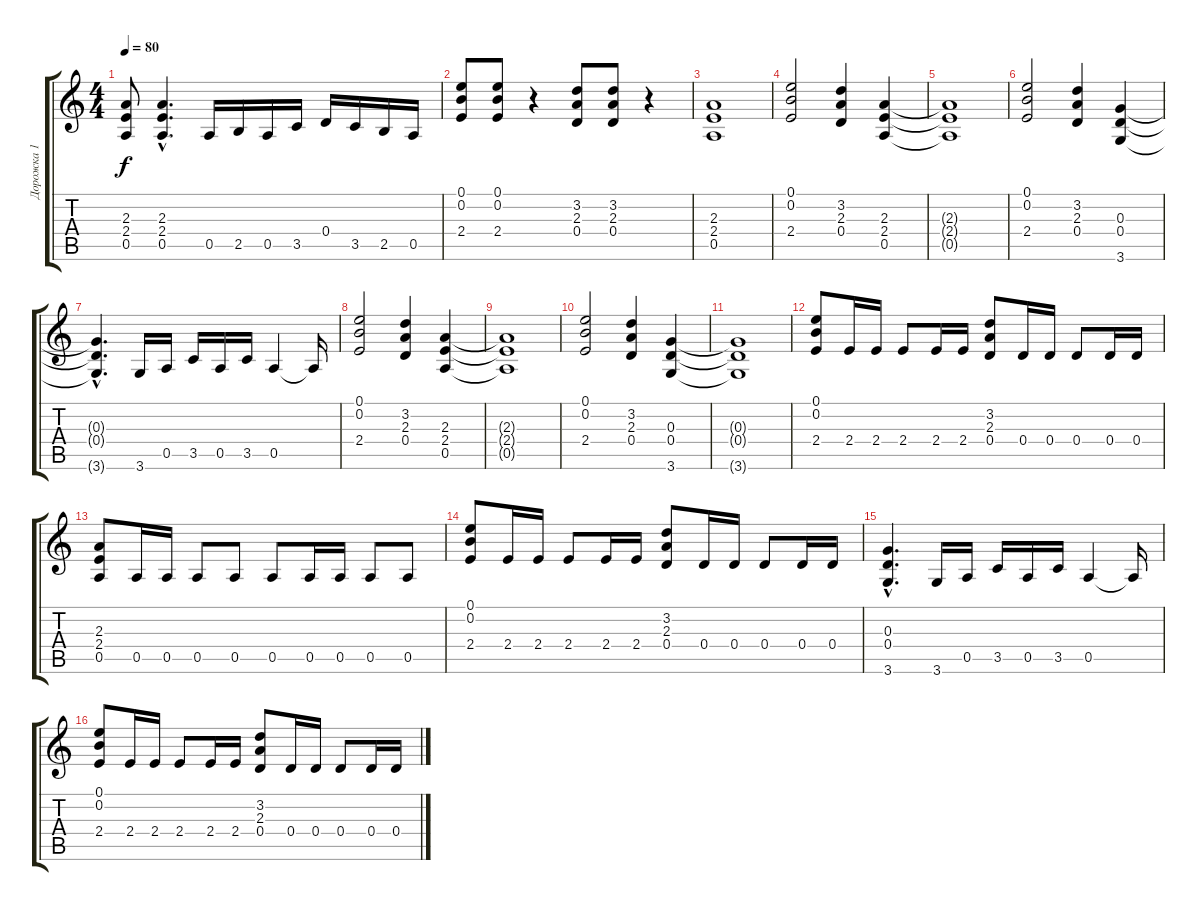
\track ("Дорожка 1" "Дорожка 1") {instrument distortionguitar}
\staff {score tabs}
\tuning (E4 B3 G3 D3 A2 E2) {hide}
\ts (4 4)
\tempo 80
\clef g2
\ks c
(2.3 2.4 0.5).8{dy f} (2.3{hac} 2.4{hac} 0.5{hac}).4{d} 0.5.16 2.5.16 0.5.16 3.5.16 0.4.16 3.5.16 2.5.16 0.5.16 |
(0.1 0.2 2.4).8 (0.1 0.2 2.4).8 r.4 (3.2 2.3 0.4).8 (3.2 2.3 0.4).8 r.4 |
(2.3 2.4 0.5).1 |
(0.1 0.2 2.4).2 (3.2 2.3 0.4).4 (2.3 2.4 0.5).4 |
(2.3{t} 2.4{t} 0.5{t}).1 |
(0.1 0.2 2.4).2 (3.2 2.3 0.4).4 (0.3 0.4 3.6).4 |
(0.3{hac t} 0.4{hac t} 3.6{hac t}).4{d} 3.6.16 0.5.16 3.5.16 0.5.16 3.5.16 0.5.4 0.5{t}.16 |
(0.1 0.2 2.4).2 (3.2 2.3 0.4).4 (2.3 2.4 0.5).4 |
(2.3{t} 2.4{t} 0.5{t}).1 |
(0.1 0.2 2.4).2 (3.2 2.3 0.4).4 (0.3 0.4 3.6).4 |
(0.3{t} 0.4{t} 3.6{t}).1 |
(0.1 0.2 2.4).8 2.4.16 2.4.16 2.4.8 2.4.16 2.4.16 (3.2 2.3 0.4).8 0.4.16 0.4.16 0.4.8 0.4.16 0.4.16 |
(2.3 2.4 0.5).8 0.5.16 0.5.16 0.5.8 0.5.8 0.5.8 0.5.16 0.5.16 0.5.8 0.5.8 |
(0.1 0.2 2.4).8 2.4.16 2.4.16 2.4.8 2.4.16 2.4.16 (3.2 2.3 0.4).8 0.4.16 0.4.16 0.4.8 0.4.16 0.4.16 |
(0.3{hac} 0.4{hac} 3.6{hac}).4{d} 3.6.16 0.5.16 3.5.16 0.5.16 3.5.16 0.5.4 0.5{t}.16 |
(0.1 0.2 2.4).8 2.4.16 2.4.16 2.4.8 2.4.16 2.4.16 (3.2 2.3 0.4).8 0.4.16 0.4.16 0.4.8 0.4.16 0.4.16
